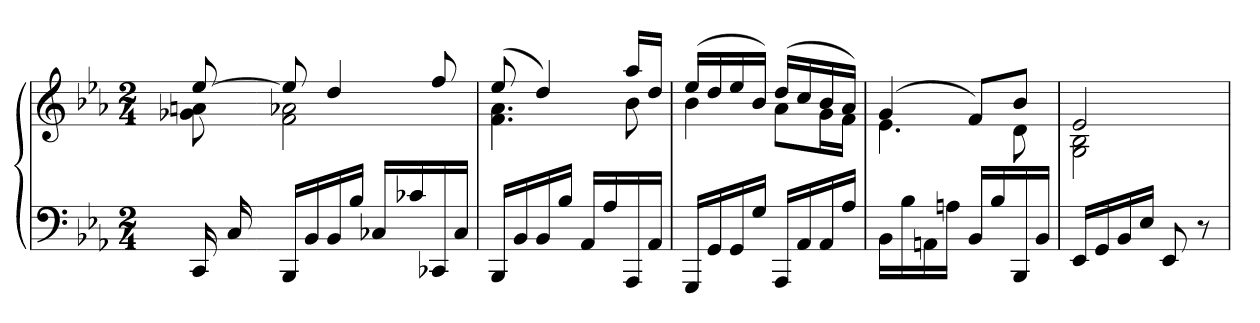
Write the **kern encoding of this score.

**kern	**kern
*part1	*part1
*staff2	*staff1
*clefF4	*clefG2
*k[b-e-a-]	*k[b-e-a-]
*M2/4	*M2/4
=	=
*	*^
16CC	[8ee-	8g-X 8an
16C	.	.
=-	=-	=-
16BBB-LL	8ee-]	2f 2a-X
16BB-	.	.
16BB-	4dd	.
16B-JJ	.	.
16C-XLL	.	.
16c-X	.	.
16CC-X	8ff	.
16C-JJ	.	.
=	=	=
16BBB-LL	(8ee-	4.f 4.a-
16BB-	.	.
16BB-	4dd)	.
16B-JJ	.	.
16AA-LL	.	.
16A-	.	.
16AAA-	16aa-LL	8b-
16AA-JJ	16ddJJ	.
=	=	=
16GGGLL	(16ee-LL	4b-
16GG	16dd	.
16GG	16ee-	.
16GJJ	16b-JJ)	.
16AAA-LL	(16ddLL	8a-L
16AA-	16cc	.
16AA-	16b-	16gL
16A-JJ	16a-JJ)	16fJJ
=	=	=
16BB-LL	(4g	4.e-
16B-	.	.
16AAn	.	.
16AnJJ	.	.
16BB-LL	8fL)	.
16B-	.	.
16BBB-	8b-J	8d
16BB-JJ	.	.
=	=	=
16EE-LL	2e-	2G 2B-
16GG	.	.
16BB-	.	.
16E-JJ	.	.
8EE-	.	.
8r	.	.
*	*v	*v
=	=
*-	*-
